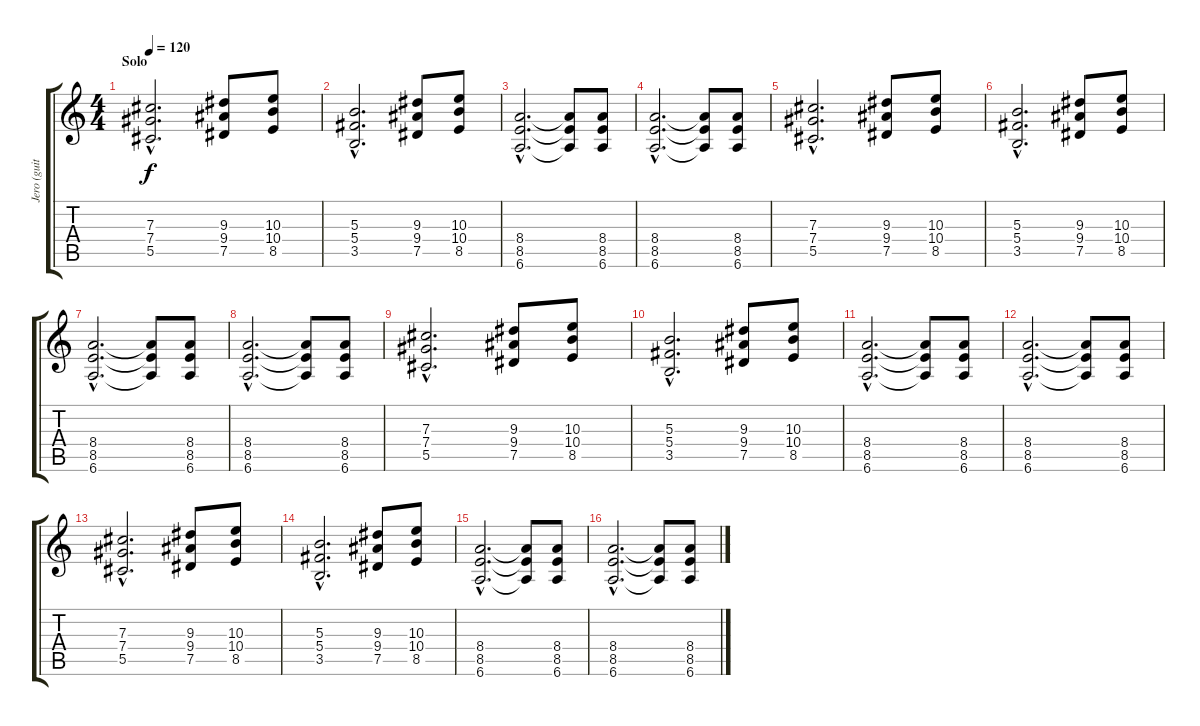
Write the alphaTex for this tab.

\track ("Jero (guitarra)" "Jero (guit") {instrument electricguitarjazz}
\staff {score tabs}
\tuning (Eb4 Bb3 Gb3 Db3 Ab2 Eb2) {hide}
\ts (4 4)
\section ("" "Solo")
\tempo 120
\clef g2
\ks c
(7.3{hac} 7.4{hac} 5.5{hac}).2{d dy f} (9.3 9.4 7.5).8 (10.3 10.4 8.5).8 |
(5.3{hac} 5.4{hac} 3.5{hac}).2{d} (9.3 9.4 7.5).8 (10.3 10.4 8.5).8 |
(8.4{hac} 8.5{hac} 6.6{hac}).2{d} (8.4{t} 8.5{t} 6.6{t}).8 (8.4 8.5 6.6).8 |
(8.4{hac} 8.5{hac} 6.6{hac}).2{d} (8.4{t} 8.5{t} 6.6{t}).8 (8.4 8.5 6.6).8 |
(7.3{hac} 7.4{hac} 5.5{hac}).2{d} (9.3 9.4 7.5).8 (10.3 10.4 8.5).8 |
(5.3{hac} 5.4{hac} 3.5{hac}).2{d} (9.3 9.4 7.5).8 (10.3 10.4 8.5).8 |
(8.4{hac} 8.5{hac} 6.6{hac}).2{d} (8.4{t} 8.5{t} 6.6{t}).8 (8.4 8.5 6.6).8 |
(8.4{hac} 8.5{hac} 6.6{hac}).2{d} (8.4{t} 8.5{t} 6.6{t}).8 (8.4 8.5 6.6).8 |
(7.3{hac} 7.4{hac} 5.5{hac}).2{d} (9.3 9.4 7.5).8 (10.3 10.4 8.5).8 |
(5.3{hac} 5.4{hac} 3.5{hac}).2{d} (9.3 9.4 7.5).8 (10.3 10.4 8.5).8 |
(8.4{hac} 8.5{hac} 6.6{hac}).2{d} (8.4{t} 8.5{t} 6.6{t}).8 (8.4 8.5 6.6).8 |
(8.4{hac} 8.5{hac} 6.6{hac}).2{d} (8.4{t} 8.5{t} 6.6{t}).8 (8.4 8.5 6.6).8 |
(7.3{hac} 7.4{hac} 5.5{hac}).2{d} (9.3 9.4 7.5).8 (10.3 10.4 8.5).8 |
(5.3{hac} 5.4{hac} 3.5{hac}).2{d} (9.3 9.4 7.5).8 (10.3 10.4 8.5).8 |
(8.4{hac} 8.5{hac} 6.6{hac}).2{d} (8.4{t} 8.5{t} 6.6{t}).8 (8.4 8.5 6.6).8 |
(8.4{hac} 8.5{hac} 6.6{hac}).2{d} (8.4{t} 8.5{t} 6.6{t}).8 (8.4 8.5 6.6).8
